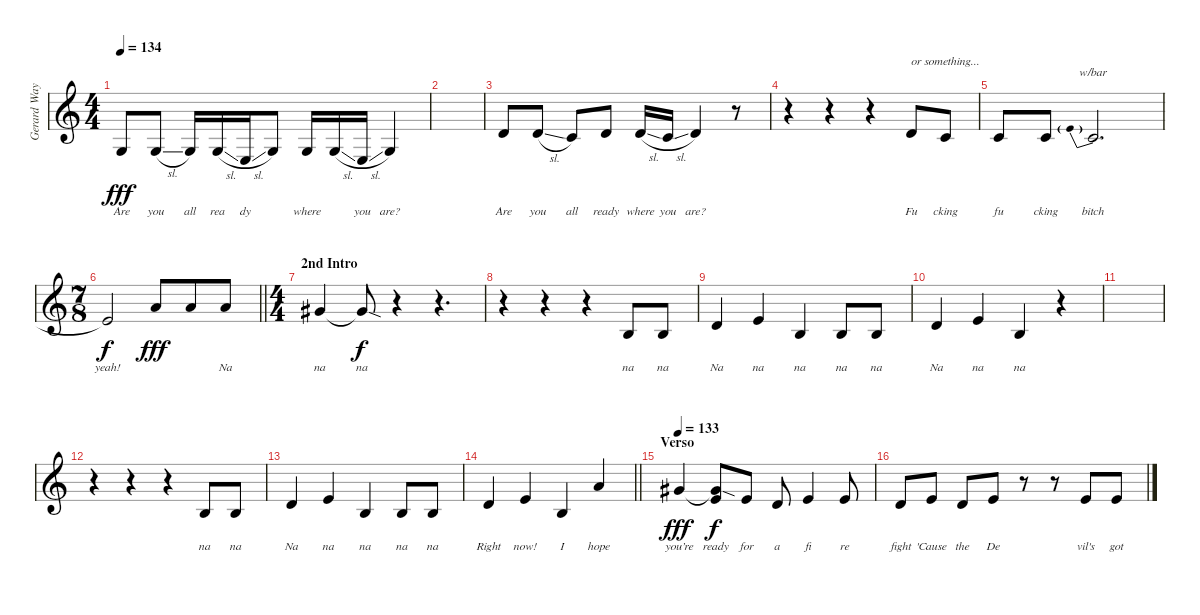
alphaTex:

\track ("Gerard Way [Vocals]" "Gerard Way") {instrument clarinet}
\staff {score}
\tuning (E4 B3 G3 D3 A2 E2) {hide}
\ts (4 4)
\tempo 134
\clef g2
\ks c
5.4.8{lyrics (0 "Are") lyrics (1 "") lyrics (2 "") lyrics (3 "") lyrics (4 "") dy fff} 5.4{sl}.8{lyrics (0 "you") lyrics (1 "") lyrics (2 "") lyrics (3 "") lyrics (4 "")} 5.4.16{lyrics (0 "all") lyrics (1 "") lyrics (2 "") lyrics (3 "") lyrics (4 "")} 5.4{sl}.16{lyrics (0 "rea") lyrics (1 "") lyrics (2 "") lyrics (3 "") lyrics (4 "")} 2.4{sl}.16{lyrics (0 "dy") lyrics (1 "") lyrics (2 "") lyrics (3 "") lyrics (4 "")} 5.4.8{lyrics (0 "") lyrics (1 "") lyrics (2 "") lyrics (3 "") lyrics (4 "")} 5.4.16{lyrics (0 "where") lyrics (1 "") lyrics (2 "") lyrics (3 "") lyrics (4 "")} 5.4{sl}.16{lyrics (0 "") lyrics (1 "") lyrics (2 "") lyrics (3 "") lyrics (4 "")} 2.4{sl}.16{lyrics (0 "you") lyrics (1 "") lyrics (2 "") lyrics (3 "") lyrics (4 "")} 5.4.4{lyrics (0 "are?") lyrics (1 "") lyrics (2 "") lyrics (3 "") lyrics (4 "")} |
|
7.3.8{lyrics (0 "Are") lyrics (1 "") lyrics (2 "") lyrics (3 "") lyrics (4 "")} 7.3{sl}.8{lyrics (0 "you") lyrics (1 "") lyrics (2 "") lyrics (3 "") lyrics (4 "")} 5.3.8{lyrics (0 "all") lyrics (1 "") lyrics (2 "") lyrics (3 "") lyrics (4 "")} 7.3.8{lyrics (0 "ready") lyrics (1 "") lyrics (2 "") lyrics (3 "") lyrics (4 "")} 7.3{sl}.16{lyrics (0 "where") lyrics (1 "") lyrics (2 "") lyrics (3 "") lyrics (4 "")} 5.3{sl}.16{lyrics (0 "you") lyrics (1 "") lyrics (2 "") lyrics (3 "") lyrics (4 "")} 7.3.4{lyrics (0 "are?") lyrics (1 "") lyrics (2 "") lyrics (3 "") lyrics (4 "")} r.8 |
r.4 r.4 r.4 7.3.8{txt "or something..." lyrics (0 "Fu") lyrics (1 "") lyrics (2 "") lyrics (3 "") lyrics (4 "")} 5.3.8{lyrics (0 "cking") lyrics (1 "") lyrics (2 "") lyrics (3 "") lyrics (4 "")} |
5.3.8{lyrics (0 "fu") lyrics (1 "") lyrics (2 "") lyrics (3 "") lyrics (4 "")} 5.3.8{lyrics (0 "cking") lyrics (1 "") lyrics (2 "") lyrics (3 "") lyrics (4 "")} 9.3.2{d tbe (predivedive default 0 -8 60 0) lyrics (0 "bitch") lyrics (1 "") lyrics (2 "") lyrics (3 "") lyrics (4 "")} |
\ts (7 8)
\barLineRight lightlight
9.3{t}.2{lyrics (0 "yeah!") lyrics (1 "") lyrics (2 "") lyrics (3 "") lyrics (4 "") dy f} 5.1.8{lyrics (0 "") lyrics (1 "") lyrics (2 "") lyrics (3 "") lyrics (4 "") dy fff volume 16} 5.1.8{lyrics (0 "") lyrics (1 "") lyrics (2 "") lyrics (3 "") lyrics (4 "")} 5.1.8{lyrics (0 "Na") lyrics (1 "") lyrics (2 "") lyrics (3 "") lyrics (4 "")} |
\ts (4 4)
\section ("" "2nd Intro")
4.1.4{lyrics (0 "na") lyrics (1 "") lyrics (2 "") lyrics (3 "") lyrics (4 "")} 4.1{sod t}.8{lyrics (0 "na") lyrics (1 "") lyrics (2 "") lyrics (3 "") lyrics (4 "") dy f} r.4 r.4{d} |
r.4 r.4 r.4 0.2.8{lyrics (0 "na") lyrics (1 "") lyrics (2 "") lyrics (3 "") lyrics (4 "")} 0.2.8{lyrics (0 "na") lyrics (1 "") lyrics (2 "") lyrics (3 "") lyrics (4 "")} |
3.2.4{lyrics (0 "Na") lyrics (1 "") lyrics (2 "") lyrics (3 "") lyrics (4 "")} 5.2.4{lyrics (0 "na") lyrics (1 "") lyrics (2 "") lyrics (3 "") lyrics (4 "")} 0.2.4{lyrics (0 "na") lyrics (1 "") lyrics (2 "") lyrics (3 "") lyrics (4 "")} 0.2.8{lyrics (0 "na") lyrics (1 "") lyrics (2 "") lyrics (3 "") lyrics (4 "")} 0.2.8{lyrics (0 "na") lyrics (1 "") lyrics (2 "") lyrics (3 "") lyrics (4 "")} |
3.2.4{lyrics (0 "Na") lyrics (1 "") lyrics (2 "") lyrics (3 "") lyrics (4 "")} 5.2.4{lyrics (0 "na") lyrics (1 "") lyrics (2 "") lyrics (3 "") lyrics (4 "")} 0.2.4{lyrics (0 "na") lyrics (1 "") lyrics (2 "") lyrics (3 "") lyrics (4 "")} r.4 |
|
r.4 r.4 r.4 0.2.8{lyrics (0 "na") lyrics (1 "") lyrics (2 "") lyrics (3 "") lyrics (4 "")} 0.2.8{lyrics (0 "na") lyrics (1 "") lyrics (2 "") lyrics (3 "") lyrics (4 "")} |
3.2.4{lyrics (0 "Na") lyrics (1 "") lyrics (2 "") lyrics (3 "") lyrics (4 "")} 5.2.4{lyrics (0 "na") lyrics (1 "") lyrics (2 "") lyrics (3 "") lyrics (4 "")} 0.2.4{lyrics (0 "na") lyrics (1 "") lyrics (2 "") lyrics (3 "") lyrics (4 "")} 0.2.8{lyrics (0 "na") lyrics (1 "") lyrics (2 "") lyrics (3 "") lyrics (4 "")} 0.2.8{lyrics (0 "na") lyrics (1 "") lyrics (2 "") lyrics (3 "") lyrics (4 "")} |
\barLineRight lightlight
3.2.4{lyrics (0 "Right") lyrics (1 "") lyrics (2 "") lyrics (3 "") lyrics (4 "")} 5.2.4{lyrics (0 "now!") lyrics (1 "") lyrics (2 "") lyrics (3 "") lyrics (4 "")} 0.2.4{lyrics (0 "I") lyrics (1 "") lyrics (2 "") lyrics (3 "") lyrics (4 "")} 5.1.4{lyrics (0 "hope") lyrics (1 "") lyrics (2 "") lyrics (3 "") lyrics (4 "")} |
\section ("" "Verso")
\tempo 133
4.1.4{lyrics (0 "you’re") lyrics (1 "") lyrics (2 "") lyrics (3 "") lyrics (4 "") dy fff} (4.1{sod t} 5.2).8{lyrics (0 "ready") lyrics (1 "") lyrics (2 "") lyrics (3 "") lyrics (4 "") dy f} 5.2.8{lyrics (0 "for") lyrics (1 "") lyrics (2 "") lyrics (3 "") lyrics (4 "")} 3.2.8{lyrics (0 "a") lyrics (1 "") lyrics (2 "") lyrics (3 "") lyrics (4 "")} 5.2.4{lyrics (0 "fi") lyrics (1 "") lyrics (2 "") lyrics (3 "") lyrics (4 "")} 5.2.8{lyrics (0 "re") lyrics (1 "") lyrics (2 "") lyrics (3 "") lyrics (4 "")} |
3.2.8{lyrics (0 "fight") lyrics (1 "") lyrics (2 "") lyrics (3 "") lyrics (4 "")} 5.2.8{lyrics (0 "'Cause") lyrics (1 "") lyrics (2 "") lyrics (3 "") lyrics (4 "")} 3.2.8{lyrics (0 "the") lyrics (1 "") lyrics (2 "") lyrics (3 "") lyrics (4 "")} 5.2.8{lyrics (0 "De") lyrics (1 "") lyrics (2 "") lyrics (3 "") lyrics (4 "")} r.8 r.8 5.2.8{lyrics (0 "vil's") lyrics (1 "") lyrics (2 "") lyrics (3 "") lyrics (4 "")} 5.2.8{lyrics (0 "got") lyrics (1 "") lyrics (2 "") lyrics (3 "") lyrics (4 "")}
